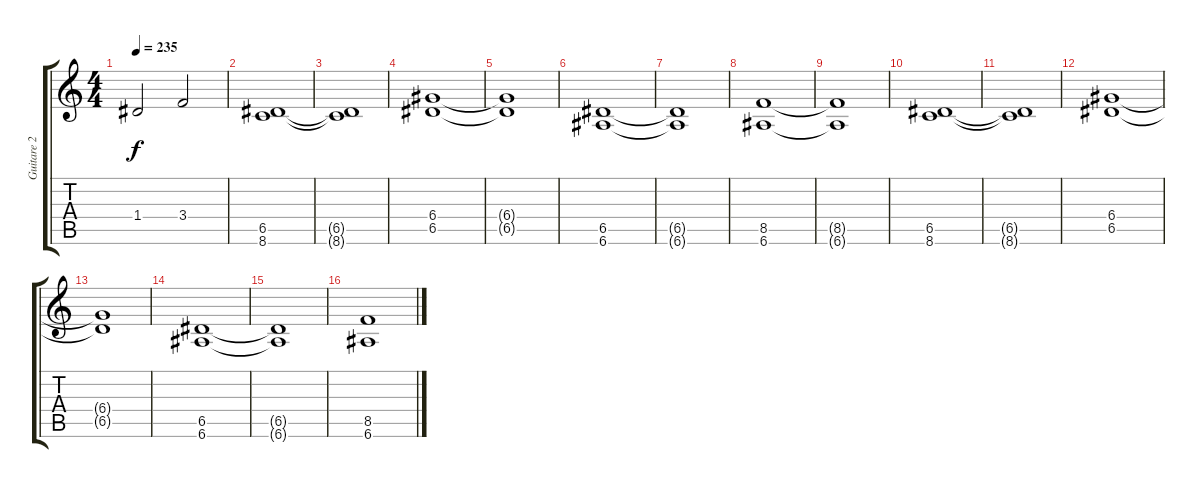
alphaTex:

\track ("Guitare 2" "Guitare 2") {instrument distortionguitar}
\staff {score tabs}
\tuning (E4 B3 G3 D3 A2 E2) {hide}
\ts (4 4)
\tempo 235
\clef g2
\ks c
1.4.2{dy f} 3.4.2 |
(6.5 8.6).1 |
(6.5{t} 8.6{t}).1 |
(6.4 6.5).1 |
(6.4{t} 6.5{t}).1 |
(6.5 6.6).1 |
(6.5{t} 6.6{t}).1 |
(8.5 6.6).1 |
(8.5{t} 6.6{t}).1 |
(6.5 8.6).1 |
(6.5{t} 8.6{t}).1 |
(6.4 6.5).1 |
(6.4{t} 6.5{t}).1 |
(6.5 6.6).1 |
(6.5{t} 6.6{t}).1 |
(8.5 6.6).1
